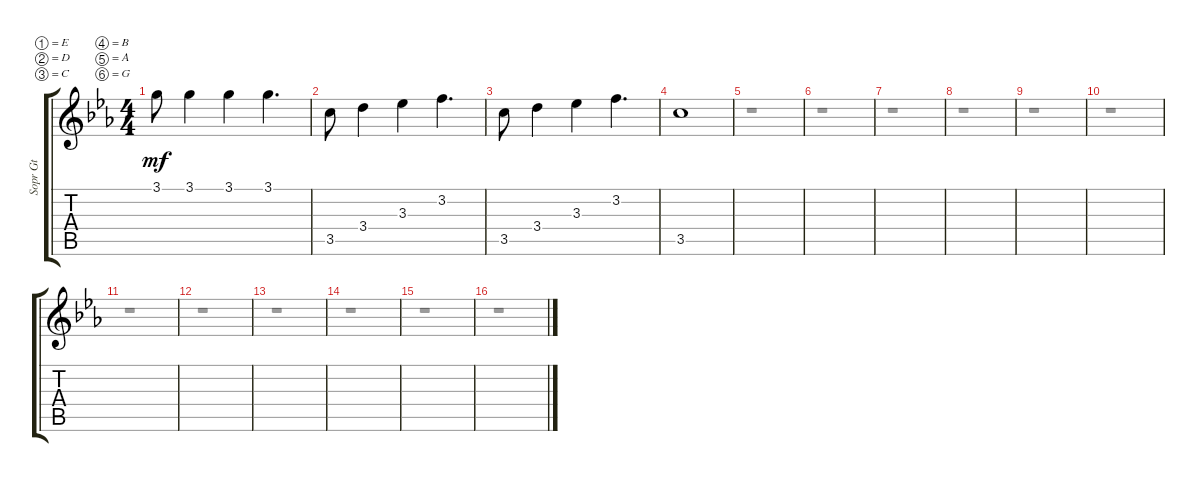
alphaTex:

\defaultSystemsLayout 4
\bracketExtendMode groupsimilarinstruments
\otherSystemsTrackNameOrientation horizontal
\track ("Soprano Guitar" "Sopr Gt") {instrument acousticguitarsteel}
\staff {score tabs}
\tuning (E4 D4 C4 B3 A3 G3)
\voice
\ts (4 4)
\tempo (140 hide)
\clef g2
\ks cminor
3.1{acc forcenatural}.8{dy mf beam Down} 3.1{acc forcenatural}.4{beam Down} 3.1{acc forcenatural}.4{beam Down} 3.1{acc forcenatural}.4{d beam Down} |
3.5{acc forcenatural}.8{beam Down} 3.4{acc forcenatural}.4{beam Down} 3.3{acc b}.4{beam Down} 3.2{acc forcenatural}.4{d beam Down} |
3.5{acc forcenatural}.8{beam Down} 3.4{acc forcenatural}.4{beam Down} 3.3{acc b}.4{beam Down} 3.2{acc forcenatural}.4{d beam Down} |
3.5{acc forcenatural}.1{beam Down} |
|
|
|
|
|
|
|
|
|
|
|
\voice
\clef g2
\ottava regular
\simile none
\ks cminor
|
|
|
|
r.1{dy mf beam Down} |
r.1{beam Down} |
r.1{beam Down} |
r.1{beam Down} |
r.1{beam Down} |
r.1{beam Down} |
r.1{beam Down} |
r.1{beam Down} |
r.1{beam Down} |
r.1{beam Down} |
r.1{beam Down} |
r.1{beam Down}
